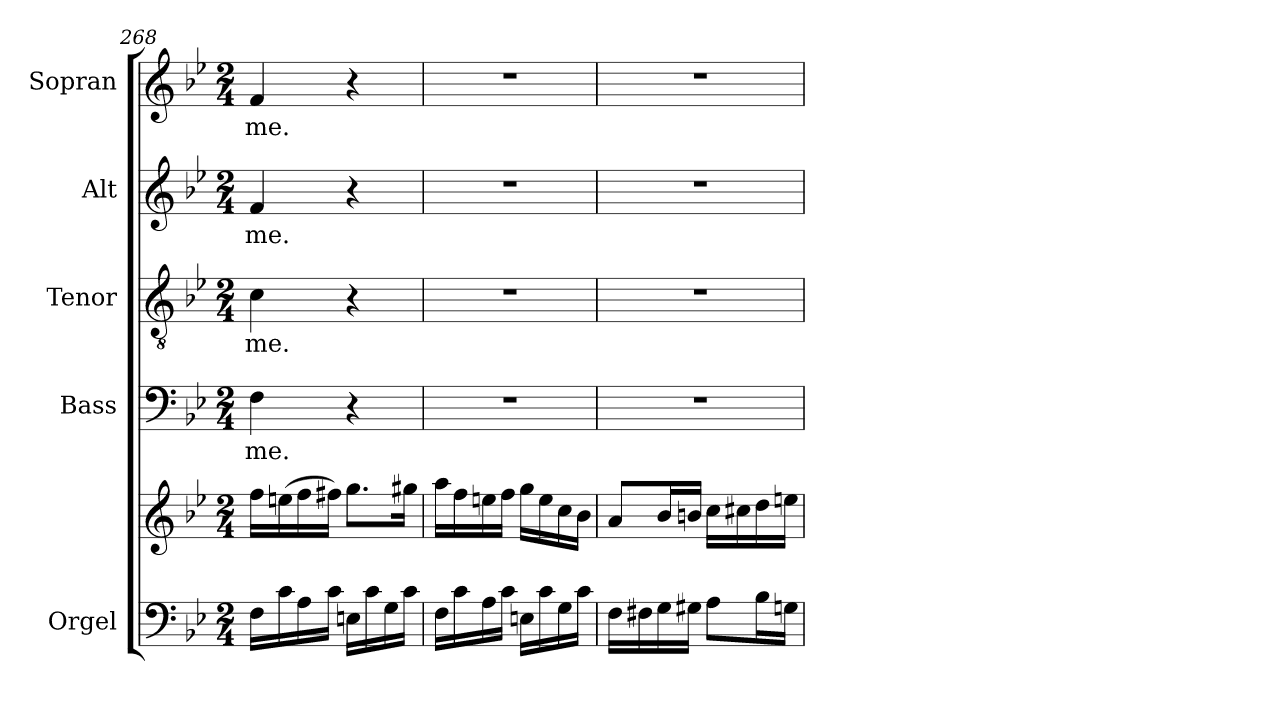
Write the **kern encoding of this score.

**kern	**kern	**kern	**text	**kern	**text	**kern	**text	**kern	**text
*part5	*part5	*part4	*part4	*part3	*part3	*part2	*part2	*part1	*part1
*staff6	*staff5	*staff4	*staff4	*staff3	*staff3	*staff2	*staff2	*staff1	*staff1
*I"Orgel	*	*I"Bass	*	*I"Tenor	*	*I"Alt	*	*I"Sopran	*
*I'Org.	*	*I'B.	*	*I'T.	*	*I'A.	*	*I'S.	*
*clefF4	*clefG2	*clefF4	*	*clefGv2	*	*clefG2	*	*clefG2	*
*k[b-e-]	*k[b-e-]	*k[b-e-]	*	*k[b-e-]	*	*k[b-e-]	*	*k[b-e-]	*
*B-:	*B-:	*B-:	*	*B-:	*	*B-:	*	*B-:	*
*M2/4	*M2/4	*M2/4	*	*M2/4	*	*M2/4	*	*M2/4	*
=268	=268	=268	=268	=268	=268	=268	=268	=268	=268
!	!	!	!LO:LY:b	!	!LO:LY:b	!	!LO:LY:b	!	!LO:LY:b
16F\LL	16ff\LL	4F\	me.	4c\	me.	4f/	me.	4f/	me.
16c\	(>16een\	.	.	.	.	.	.	.	.
16A\	16ff\	.	.	.	.	.	.	.	.
16c\JJ	16ff#X\JJ)	.	.	.	.	.	.	.	.
16En\LL	8.gg\L	4r	.	4r	.	4r	.	4r	.
16c\	.	.	.	.	.	.	.	.	.
16G\	.	.	.	.	.	.	.	.	.
16c\JJ	16gg#X\Jk	.	.	.	.	.	.	.	.
=269	=269	=269	=269	=269	=269	=269	=269	=269	=269
16F\LL	16aa\LL	2r	.	2r	.	2r	.	2r	.
16c\	16ff\	.	.	.	.	.	.	.	.
16A\	16een\	.	.	.	.	.	.	.	.
16c\JJ	16ff\JJ	.	.	.	.	.	.	.	.
16En\LL	16gg\LL	.	.	.	.	.	.	.	.
16c\	16ee\	.	.	.	.	.	.	.	.
16G\	16cc\	.	.	.	.	.	.	.	.
16c\JJ	16b-\JJ	.	.	.	.	.	.	.	.
=270	=270	=270	=270	=270	=270	=270	=270	=270	=270
16F\LL	8a/L	2r	.	2r	.	2r	.	2r	.
16F#X\	.	.	.	.	.	.	.	.	.
16G\	16b-/L	.	.	.	.	.	.	.	.
16G#X\JJ	16bn/JJ	.	.	.	.	.	.	.	.
8A\L	16cc\LL	.	.	.	.	.	.	.	.
.	16cc#X\	.	.	.	.	.	.	.	.
16B-\L	16dd\	.	.	.	.	.	.	.	.
16Gn\JJ	16een\JJ	.	.	.	.	.	.	.	.
=	=	=	=	=	=	=	=	=	=
*-	*-	*-	*-	*-	*-	*-	*-	*-	*-
